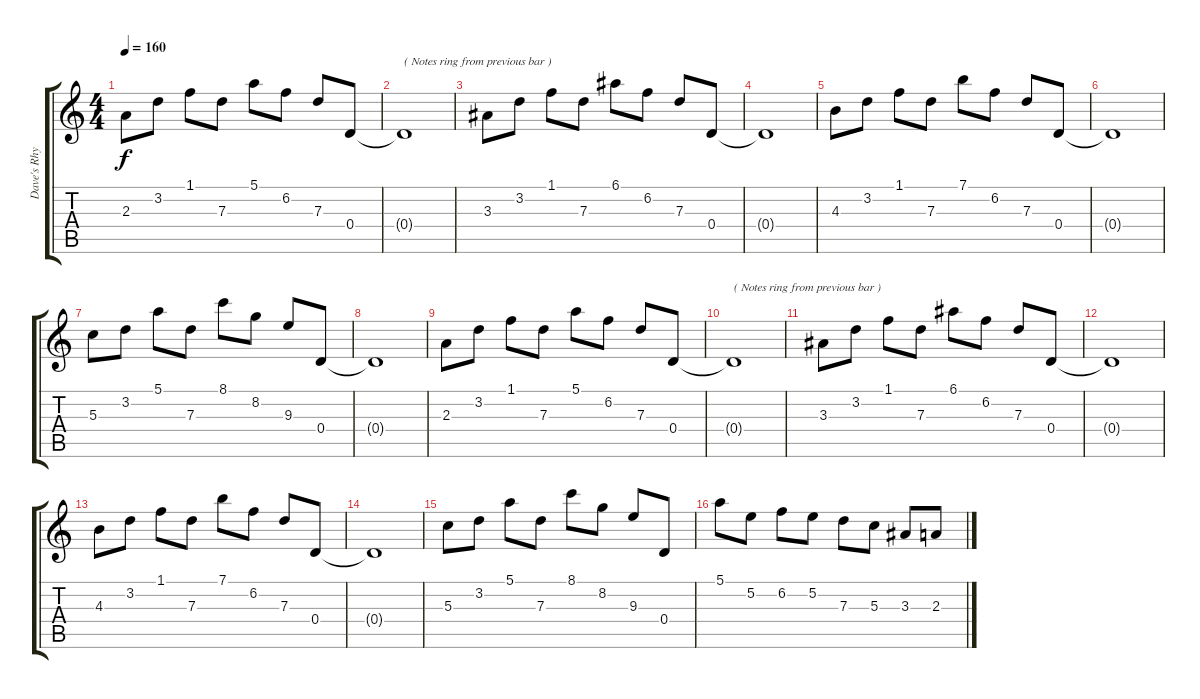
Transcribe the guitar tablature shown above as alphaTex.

\track ("Dave's Rhythm" "Dave's Rhy") {instrument overdrivenguitar}
\staff {score tabs}
\tuning (E4 B3 G3 D3 A2 E2) {hide}
\ts (4 4)
\tempo 160
\clef g2
\ks c
2.3.8{dy f} 3.2.8 1.1.8 7.3.8 5.1.8 6.2.8 7.3.8 0.4.8 |
0.4{t}.1{txt "( Notes ring from previous bar )"} |
3.3.8 3.2.8 1.1.8 7.3.8 6.1.8 6.2.8 7.3.8 0.4.8 |
0.4{t}.1 |
4.3.8 3.2.8 1.1.8 7.3.8 7.1.8 6.2.8 7.3.8 0.4.8 |
0.4{t}.1 |
5.3.8 3.2.8 5.1.8 7.3.8 8.1.8 8.2.8 9.3.8 0.4.8 |
0.4{t}.1 |
2.3.8 3.2.8 1.1.8 7.3.8 5.1.8 6.2.8 7.3.8 0.4.8 |
0.4{t}.1{txt "( Notes ring from previous bar )"} |
3.3.8 3.2.8 1.1.8 7.3.8 6.1.8 6.2.8 7.3.8 0.4.8 |
0.4{t}.1 |
4.3.8 3.2.8 1.1.8 7.3.8 7.1.8 6.2.8 7.3.8 0.4.8 |
0.4{t}.1 |
5.3.8 3.2.8 5.1.8 7.3.8 8.1.8 8.2.8 9.3.8 0.4.8 |
5.1.8 5.2.8 6.2.8 5.2.8 7.3.8 5.3.8 3.3.8 2.3.8
